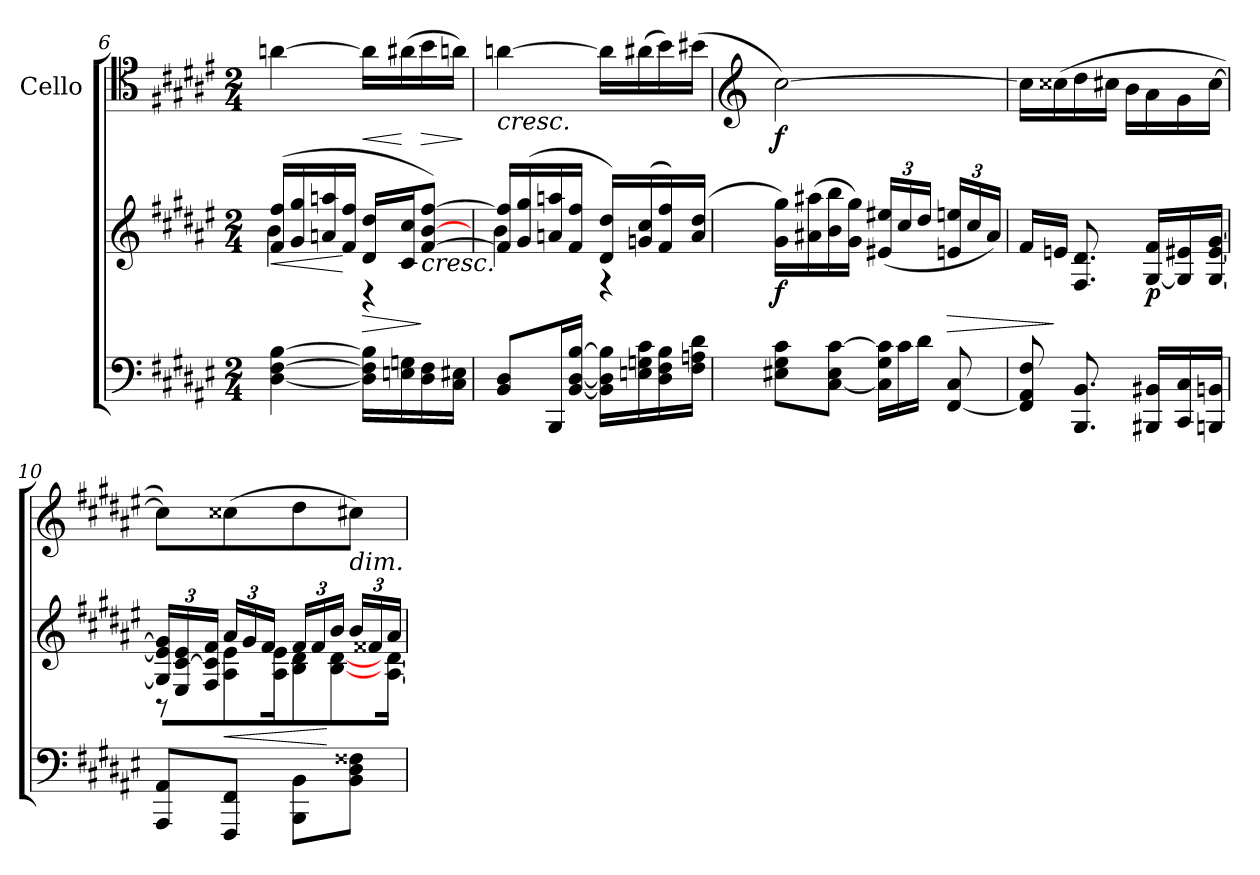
**kern	**kern	**dynam	**kern	**dynam
*part2	*part2	*part2	*part1	*part1
*staff3	*staff2	*staff2/3	*staff1	*staff1
*	*	*	*I"Cello	*
*clefF4	*clefG2	*	*clefC4	*
*k[f#c#g#d#a#e#]	*k[f#c#g#d#a#e#]	*	*k[f#c#g#d#a#e#]	*
*F#:	*F#:	*	*F#:	*
*M2/4	*M2/4	*	*M2/4	*
=6	=6	=6	=6	=6
!	!	!LO:HP:b	!	!
*	*^	*	*	*
[4D#\ [4F#\ [4B\	(>16f#/ 16ff#/LL	4b\	<	[4an\	.
.	16g#/ 16gg#/	.	.	.	.
.	16an/ 16aan/	.	.	.	.
.	16f#/ 16ff#/JJ	.	[	.	.
!	!	!	!LO:HP:b	!	!LO:HP:b
16D#\] 16F#\] 16B\]LL	16d#/ 16dd#/LL	4r	>	16a\LL]	<
16En\ 16Gn\	16c#/ 16cc#/J	.	.	(>16a#X\	[
!	!LO:TX:b:i:t=cresc.	!	!	!	!
!	!	!	!	!	!LO:HP:b
16D#\ 16F#\	[>8f#/ [>8b/ [>8ff#/J)	.	]	16b\	>
16C#\ 16E#X\JJ	.	.	.	16an\JJ)	.
*	*v	*v	*	*	*
.	.	.	.	]
=7	=7	=7	=7	=7
*	*^	*	*	*
!	!	!	!	!LO:TX:b:i:t=cresc.	!
8BB/ 8D#/L	16f#/] 16ff#/]LL	4b\	.	[4an\	.
.	(>16g#/ 16gg#/	.	.	.	.
16BBB/L	16an/ 16aan/	.	.	.	.
[16BB/ [16D#/ [16B/JJ	16f#/ 16ff#/JJ	.	.	.	.
16BB\] 16D#\] 16B\]LL	16d#/ 16dd#/LL)	4r	.	16a\LL]	.
16En\ 16Gn\ 16c#\	(>16gn/ 16cc#/	.	.	(>16a#X\	.
16D#\ 16F#\ 16B\	16f#/ 16ff#/)	.	.	16b\)	.
16F#\ 16An\ 16d#\JJ	(>16a/ 16dd#/JJ	.	.	(>16b#X\JJ	.
*	*v	*v	*	*	*
!!LO:LB:g=z
=8	=8	=8	=8	=8
*	*	*	*clefG2	*
!	!	!LO:DY:b	!	!LO:DY:b
8E#X\ 8G#\ 8c#\L	16g#\ 16gg#\LL)	f	[2cc#\)	f
.	(>16a#X\ 16aa#X\	.	.	.
[8C#\ 8E#\ [8c#\J	16b\ 16bb\	.	.	.
.	16g#\ 16gg#\JJ)	.	.	.
*Xtuplet	*	*	*	*
24C#\] 24G#\ 24c#\]LL	(>24e#X/ 24ee#X/LL	.	.	.
24c#\	24cc#/	.	.	.
24d#\JJ	24dd#/JJ	.	.	.
!	!	!LO:HP:b	!	!
[8FF#/ 8C#/	24en/ 24een/LL	>	.	.
.	24cc#/	.	.	.
.	24a#/JJ)	.	.	.
=9	=9	=9	=9	=9
8FF#/] 8AA#/ 8F#/	16f#/LL	.	16cc#\LL]	.
.	16en/JJ	]	(>16cc##X\	.
8.BBB/ 8.BB/	8.F#/ 8.d#/	.	16dd#\	.
.	.	.	16cc#X\JJ	.
.	.	.	16b\LL	.
!	!	!LO:DY:b	!	!
16BBB#X/ 16BB#X/LL	[16G#/ 16f#/LL	p	16a#\	.
16CC#/ 16C#/	16G#/] 16e#X/	.	16g#\	.
16BBBn/ 16BBn/JJ	[16G#/ [16e#/ [16g#/JJ	.	[16cc#\JJ	.
=10	=10	=10	=10	=10
*	*^	*	*	*
8AAA#/ 8AA#/L	24G#/] 24e#/] 24g#/]LL	8r	.	8cc#\L])	.
.	24E#/ [>24c#/ 24e#/	.	.	.	.
.	24F#/ 24c#/] 24f#/JJ	.	.	.	.
!	!	!	!LO:HP:b	!	!
*	*	*Xtuplet	*	*	*
8FFF#/ 8FF#/J	24a#/LL	12A#\ 12e#\L	<	(>8cc##X\	.
.	24g#/	.	.	.	.
.	24f#/JJ	24A#\ 24e#\Jk	.	.	.
*	*tuplet	*Xtuplet	*	*	*
8BBB\ 8BB\L	24f#/LL	12B\ 12d#\L	.	8dd#\	.
.	24f#/	.	.	.	.
.	24b/JJ	[<8B\ [<8d#\J	[	.	.
*	*tuplet	*	*	*	*
!	!	!	!	!LO:TX:b:i:t=dim.	!
8BB\ 8D#\ 8F##X\J	24b/LL	.	.	8cc#X\J)	.
.	24f##X/	.	.	.	.
.	24a#/JJ	[<24A#\ [<24d#\Jk	.	.	.
*	*v	*v	*	*	*
=	=	=	=	=
*-	*-	*-	*-	*-
